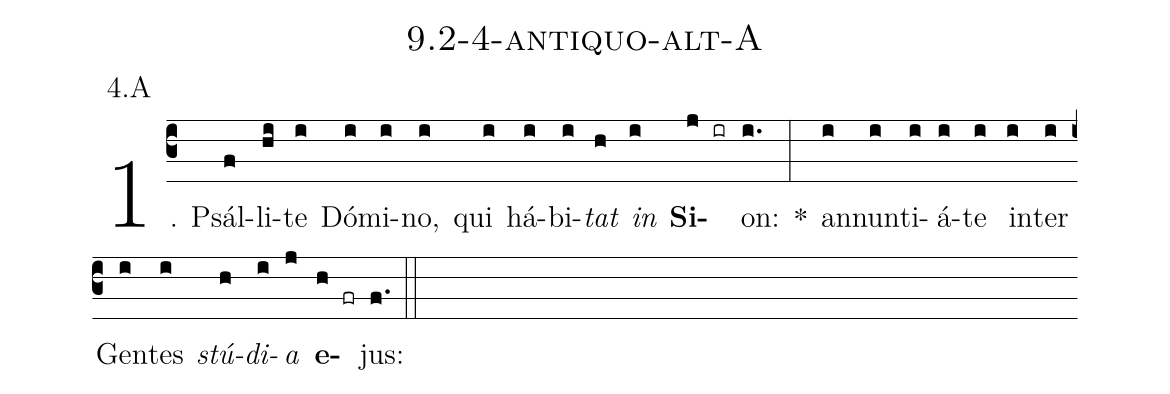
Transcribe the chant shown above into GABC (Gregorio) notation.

name: 9.2-4-antiquo-alt-A;
annotation: 4.A;
%%
(c3)1. Psál(f)li(hi)te(i) Dó(i)mi(i)no,(i) qui(i) há(i)bi(i)<i>tat</i>(h) <i>in</i>(i) <b>Si</b>(j ir)on:(i.) *(:) an(i)nun(i)ti(i)á(i)te(i) in(i)ter(i) Gen(i)tes(i) <i>stú</i>(h)<i>di</i>(i)<i>a</i>(j) <b>e</b>(h fr)jus:(f.) (::)


%E(i) u(h) o(i) u(j) a(h) e.(f.) (::)
